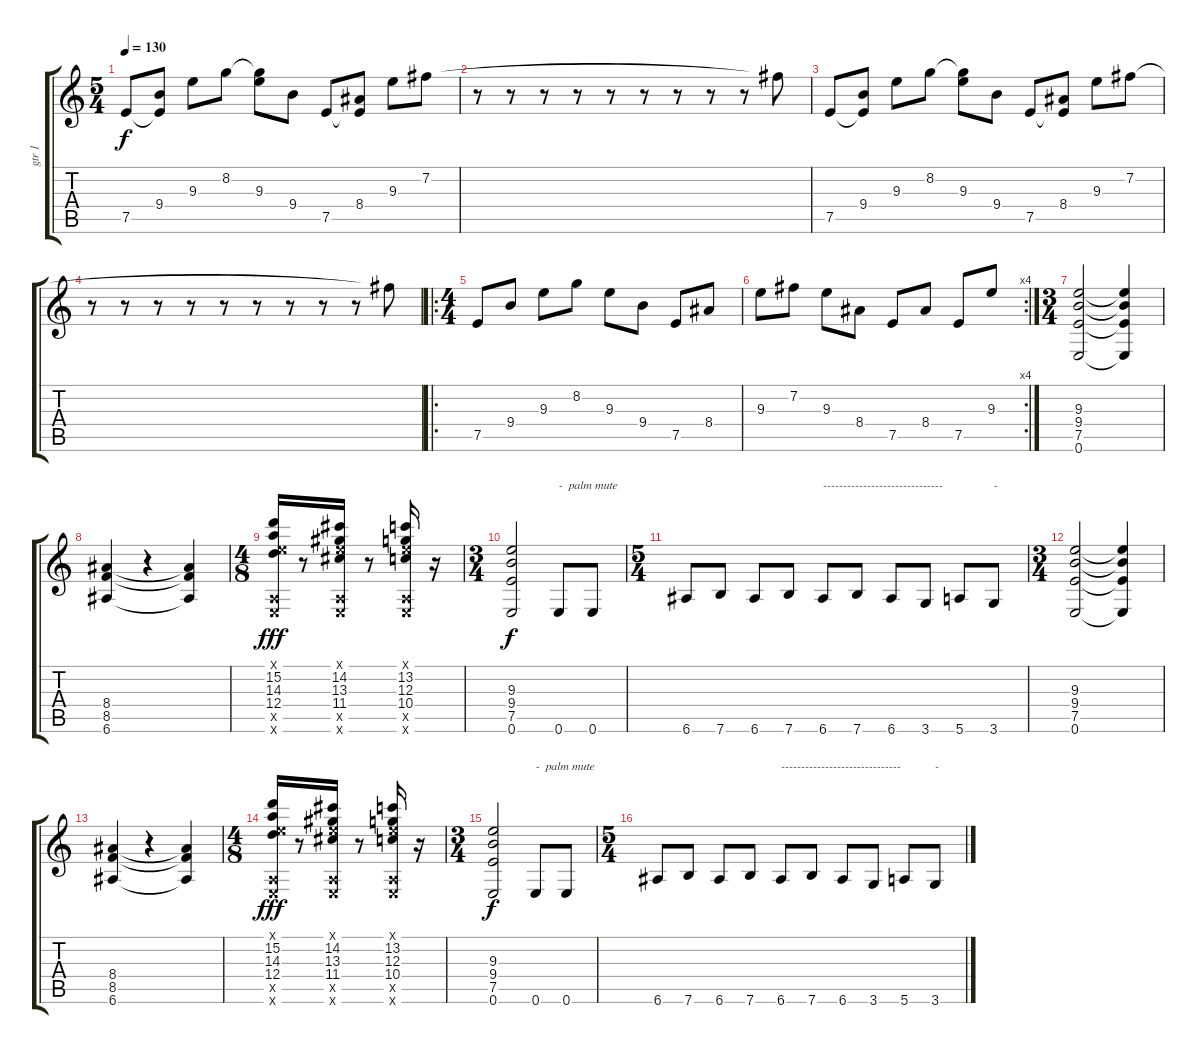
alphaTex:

\track ("gtr 1" "gtr 1") {instrument overdrivenguitar}
\staff {score tabs}
\tuning (E4 B3 G3 D3 A2 E2) {hide}
\ts (5 4)
\tempo 130
\clef g2
\ks c
7.5.8{dy f instrument overdrivenguitar} (9.4 7.5{t}).8 9.3.8 8.2.8 (8.2{t} 9.3).8 9.4.8 7.5.8 (8.4 7.5{t}).8 9.3.8 7.2.8 |
r.8 r.8 r.8 r.8 r.8 r.8 r.8 r.8 r.8 7.2{t}.8 |
7.5.8 (9.4 7.5{t}).8 9.3.8 8.2.8 (8.2{t} 9.3).8 9.4.8 7.5.8 (8.4 7.5{t}).8 9.3.8 7.2.8 |
r.8 r.8 r.8 r.8 r.8 r.8 r.8 r.8 r.8 7.2{t}.8 |
\ro
\ts (4 4)
7.5.8 9.4.8 9.3.8 8.2.8 9.3.8 9.4.8 7.5.8 8.4.8 |
\rc 4
9.3.8 7.2.8 9.3.8 8.4.8 7.5.8 8.4.8 7.5.8 9.3.8 |
\ts (3 4)
(9.3 9.4 7.5 0.6).2 (9.3{t} 9.4{t} 7.5{t} 0.6{t}).4 |
(8.4 8.5 6.6).4 r.4 (8.4{t} 8.5{t} 6.6{t}).4 |
\ts (4 8)
(0.1{x} 15.2 14.3 12.4 0.5{x} 0.6{x}).16{dy fff} r.8 (0.1{x} 14.2 13.3 11.4 0.5{x} 0.6{x}).16 r.8 (0.1{x} 13.2 12.3 10.4 0.5{x} 0.6{x}).16 r.16 |
\ts (3 4)
(9.3 9.4 7.5 0.6).2{dy f} 0.6.8{txt "-  palm mute"} 0.6.8 |
\ts (5 4)
6.6.8 7.6.8 6.6.8 7.6.8 6.6.8{txt "------------------------------"} 7.6.8 6.6.8 3.6.8 5.6.8 3.6.8{txt "-"} |
\ts (3 4)
(9.3 9.4 7.5 0.6).2 (9.3{t} 9.4{t} 7.5{t} 0.6{t}).4 |
(8.4 8.5 6.6).4 r.4 (8.4{t} 8.5{t} 6.6{t}).4 |
\ts (4 8)
(0.1{x} 15.2 14.3 12.4 0.5{x} 0.6{x}).16{dy fff} r.8 (0.1{x} 14.2 13.3 11.4 0.5{x} 0.6{x}).16 r.8 (0.1{x} 13.2 12.3 10.4 0.5{x} 0.6{x}).16 r.16 |
\ts (3 4)
(9.3 9.4 7.5 0.6).2{dy f} 0.6.8{txt "-  palm mute"} 0.6.8 |
\ts (5 4)
6.6.8 7.6.8 6.6.8 7.6.8 6.6.8{txt "------------------------------"} 7.6.8 6.6.8 3.6.8 5.6.8 3.6.8{txt "-"}
